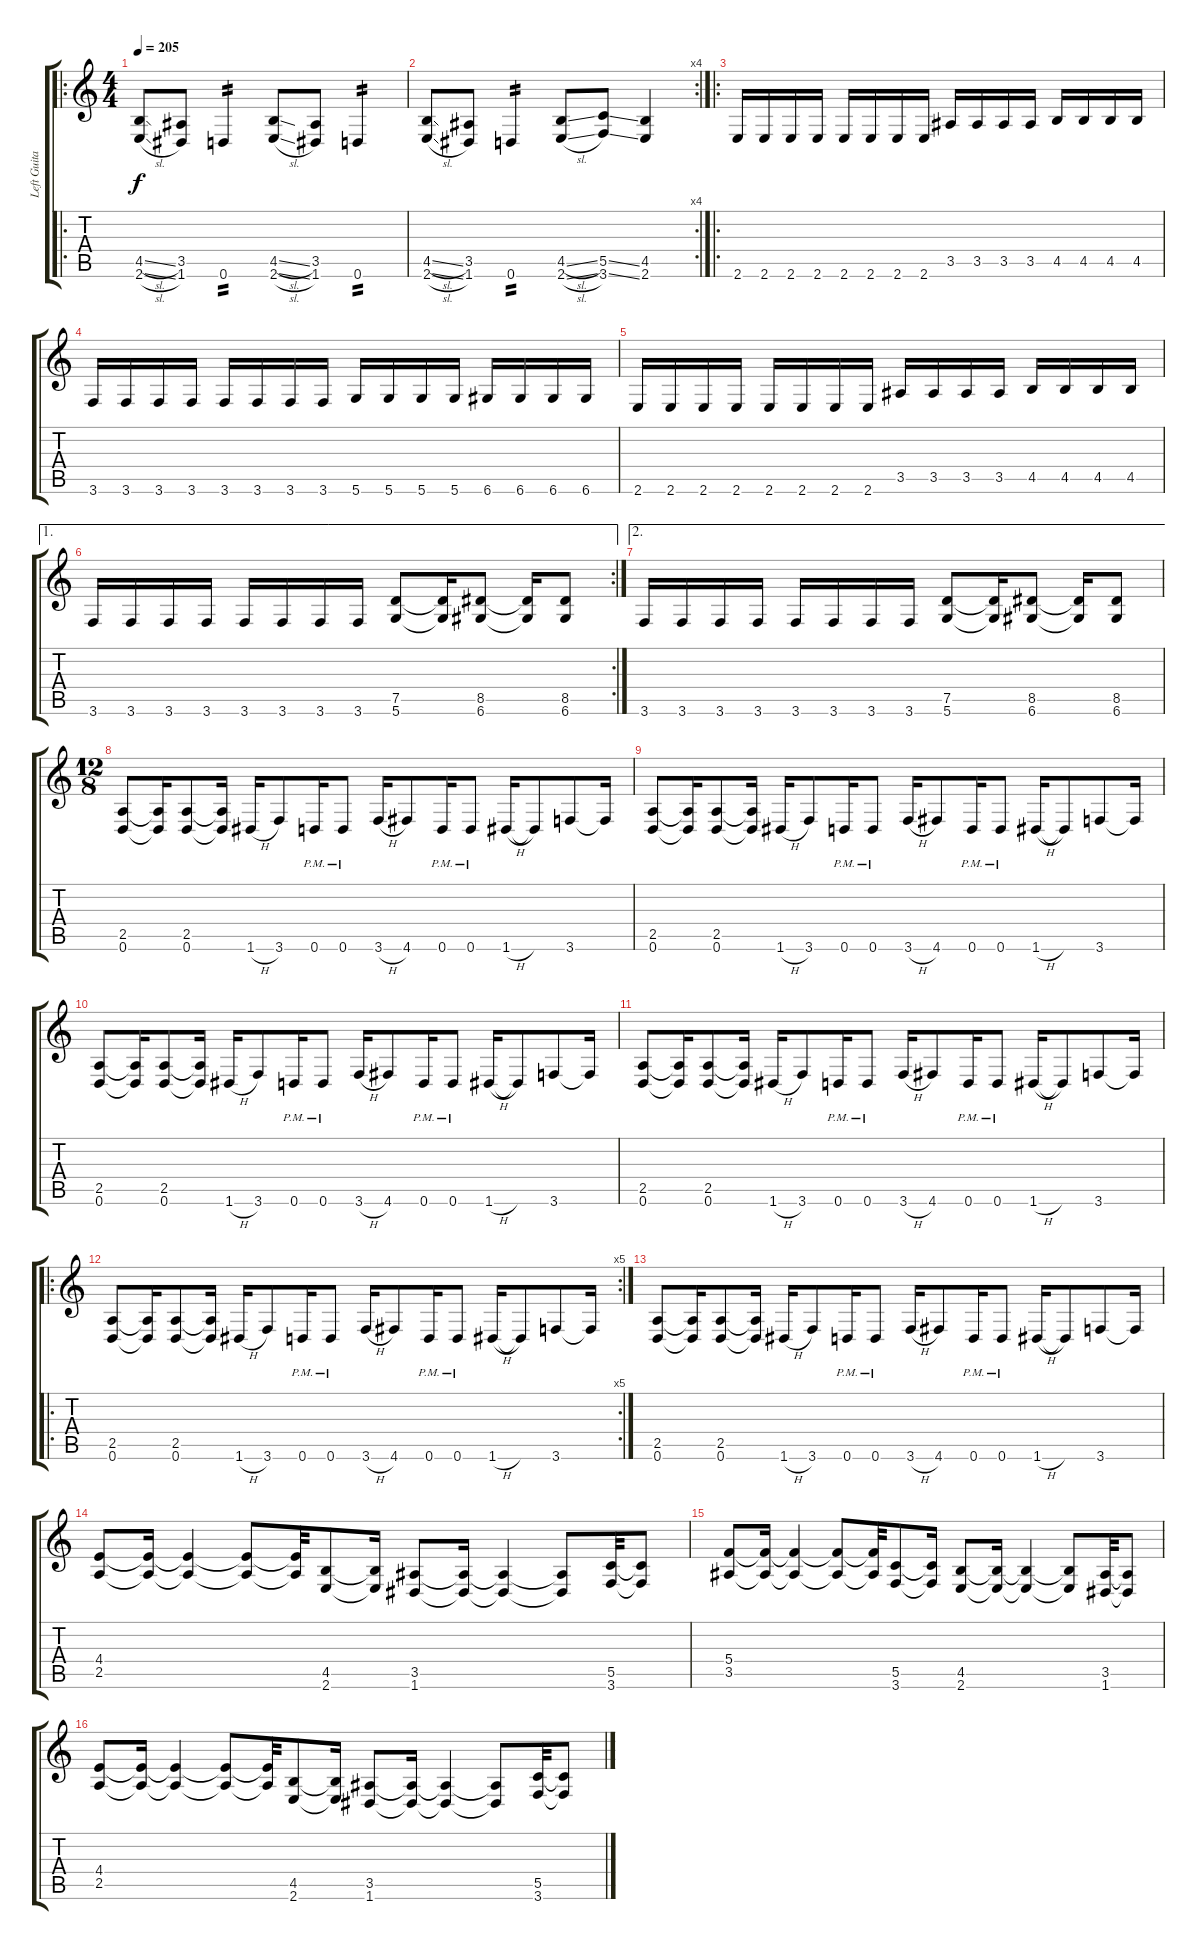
\track ("Left Guitar" "Left Guita") {instrument distortionguitar}
\staff {score tabs}
\tuning (D4 A3 F3 C3 G2 D2) {hide}
\ro
\ts (4 4)
\tempo 205
\clef g2
\ks c
(4.5{sl} 2.6{sl}).8{dy f} (3.5 1.6).8 0.6.4{tp 2} (4.5{sl} 2.6{sl}).8 (3.5 1.6).8 0.6.4{tp 2} |
\rc 4
(4.5{sl} 2.6{sl}).8 (3.5 1.6).8 0.6.4{tp 2} (4.5{sl} 2.6{sl}).8 (5.5{ss} 3.6{ss}).8 (4.5 2.6).4 |
\ro
2.6.16 2.6.16 2.6.16 2.6.16 2.6.16 2.6.16 2.6.16 2.6.16 3.5.16 3.5.16 3.5.16 3.5.16 4.5.16 4.5.16 4.5.16 4.5.16 |
3.6.16 3.6.16 3.6.16 3.6.16 3.6.16 3.6.16 3.6.16 3.6.16 5.6.16 5.6.16 5.6.16 5.6.16 6.6.16 6.6.16 6.6.16 6.6.16 |
2.6.16 2.6.16 2.6.16 2.6.16 2.6.16 2.6.16 2.6.16 2.6.16 3.5.16 3.5.16 3.5.16 3.5.16 4.5.16 4.5.16 4.5.16 4.5.16 |
\ae 1
\rc 2
3.6.16 3.6.16 3.6.16 3.6.16 3.6.16 3.6.16 3.6.16 3.6.16 (7.5 5.6).8 (7.5{t} 5.6{t}).16 (8.5 6.6).8 (8.5{t} 6.6{t}).16 (8.5 6.6).8 |
\ae 2
3.6.16 3.6.16 3.6.16 3.6.16 3.6.16 3.6.16 3.6.16 3.6.16 (7.5 5.6).8 (7.5{t} 5.6{t}).16 (8.5 6.6).8 (8.5{t} 6.6{t}).16 (8.5 6.6).8 |
\ts (12 8)
(2.5 0.6).8 (2.5{t} 0.6{t}).16 (2.5 0.6).8 (2.5{t} 0.6{t}).16 1.6{h}.16 3.6.8 0.6{pm}.16 0.6{pm}.8 3.6{h}.16 4.6.8 0.6{pm}.16 0.6{pm}.8 1.6{h}.16 1.6{t}.8 3.6.8 3.6{t}.16 |
(2.5 0.6).8 (2.5{t} 0.6{t}).16 (2.5 0.6).8 (2.5{t} 0.6{t}).16 1.6{h}.16 3.6.8 0.6{pm}.16 0.6{pm}.8 3.6{h}.16 4.6.8 0.6{pm}.16 0.6{pm}.8 1.6{h}.16 1.6{t}.8 3.6.8 3.6{t}.16 |
(2.5 0.6).8 (2.5{t} 0.6{t}).16 (2.5 0.6).8 (2.5{t} 0.6{t}).16 1.6{h}.16 3.6.8 0.6{pm}.16 0.6{pm}.8 3.6{h}.16 4.6.8 0.6{pm}.16 0.6{pm}.8 1.6{h}.16 1.6{t}.8 3.6.8 3.6{t}.16 |
(2.5 0.6).8 (2.5{t} 0.6{t}).16 (2.5 0.6).8 (2.5{t} 0.6{t}).16 1.6{h}.16 3.6.8 0.6{pm}.16 0.6{pm}.8 3.6{h}.16 4.6.8 0.6{pm}.16 0.6{pm}.8 1.6{h}.16 1.6{t}.8 3.6.8 3.6{t}.16 |
\ro
\rc 5
(2.5 0.6).8 (2.5{t} 0.6{t}).16 (2.5 0.6).8 (2.5{t} 0.6{t}).16 1.6{h}.16 3.6.8 0.6{pm}.16 0.6{pm}.8 3.6{h}.16 4.6.8 0.6{pm}.16 0.6{pm}.8 1.6{h}.16 1.6{t}.8 3.6.8 3.6{t}.16 |
(2.5 0.6).8 (2.5{t} 0.6{t}).16 (2.5 0.6).8 (2.5{t} 0.6{t}).16 1.6{h}.16 3.6.8 0.6{pm}.16 0.6{pm}.8 3.6{h}.16 4.6.8 0.6{pm}.16 0.6{pm}.8 1.6{h}.16 1.6{t}.8 3.6.8 3.6{t}.16 |
(4.4 2.5).8 (4.4{t} 2.5{t}).16 (4.4{t} 2.5{t}).4 (4.4{t} 2.5{t}).8 (4.4{t} 2.5{t}).32 (4.5 2.6).8 (4.5{t} 2.6{t}).16 (3.5 1.6).8 (3.5{t} 1.6{t}).16 (3.5{t} 1.6{t}).4 (3.5{t} 1.6{t}).8 (5.5 3.6).32 (5.5{t} 3.6{t}).8 |
(5.4 3.5).8 (5.4{t} 3.5{t}).16 (5.4{t} 3.5{t}).4 (5.4{t} 3.5{t}).8 (5.4{t} 3.5{t}).32 (5.5 3.6).8 (5.5{t} 3.6{t}).16 (4.5 2.6).8 (4.5{t} 2.6{t}).16 (4.5{t} 2.6{t}).4 (4.5{t} 2.6{t}).8 (3.5 1.6).32 (3.5{t} 1.6{t}).8 |
(4.4 2.5).8 (4.4{t} 2.5{t}).16 (4.4{t} 2.5{t}).4 (4.4{t} 2.5{t}).8 (4.4{t} 2.5{t}).32 (4.5 2.6).8 (4.5{t} 2.6{t}).16 (3.5 1.6).8 (3.5{t} 1.6{t}).16 (3.5{t} 1.6{t}).4 (3.5{t} 1.6{t}).8 (5.5 3.6).32 (5.5{t} 3.6{t}).8
